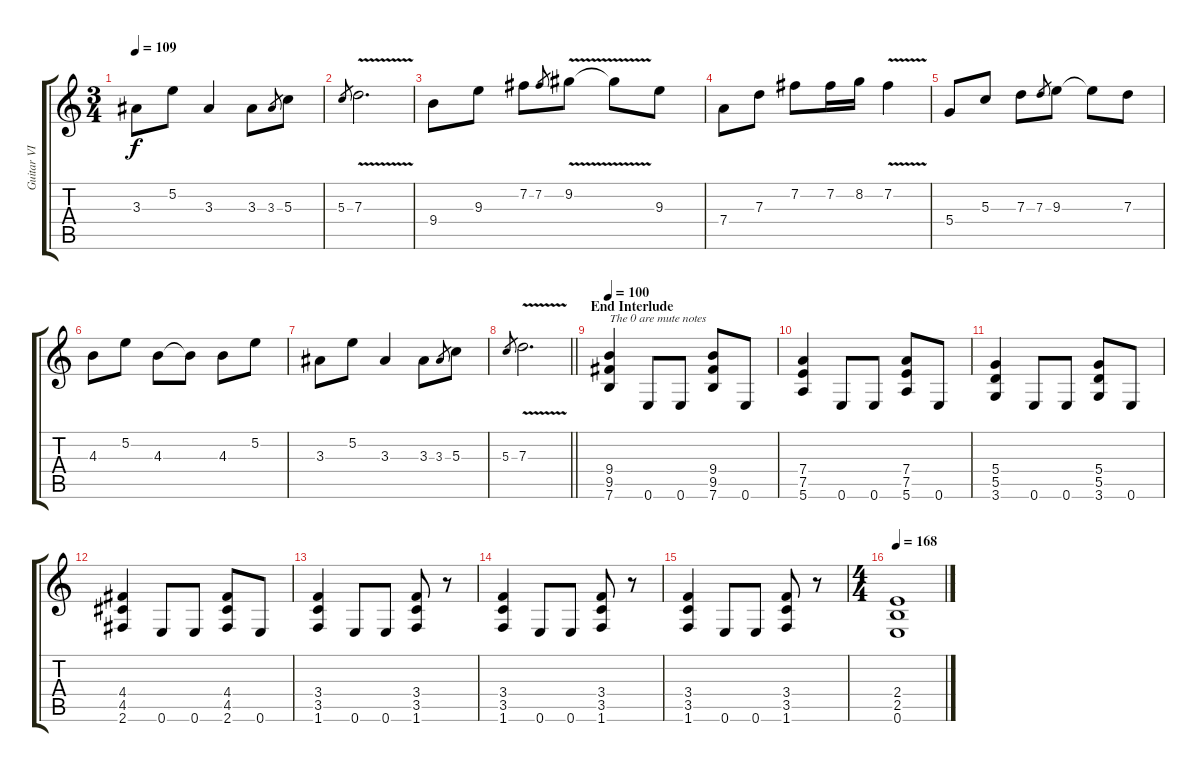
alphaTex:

\track ("Guitar VI Distortion" "Guitar VI ") {instrument distortionguitar}
\staff {score tabs}
\tuning (E4 B3 G3 D3 A2 E2) {hide}
\ts (3 4)
\tempo 109
\clef g2
\ks c
3.3.8{dy f} 5.2.8 3.3.4 3.3.8 3.3.8{gr} 5.3.8 |
5.3.8{gr} 7.3{v}.2{d} |
9.4.8 9.3.8 7.2.8 7.2.8{gr} 9.2{v}.8 9.2{t}.8 9.3.8 |
7.4.8 7.3.8 7.2.8 7.2.16 8.2.16 7.2{v}.4 |
5.4.8 5.3.8 7.3.8 7.3.8{gr} 9.3.8 9.3{t}.8 7.3.8 |
4.3.8 5.2.8 4.3.8 4.3{t}.8 4.3.8 5.2.8 |
3.3.8 5.2.8 3.3.4 3.3.8 3.3.8{gr} 5.3.8 |
\barLineRight lightlight
5.3.8{gr} 7.3{v}.2{d} |
\section ("" "End Interlude")
\tempo 100
(9.4 9.5 7.6).4{txt "The 0 are mute notes"} 0.6.8 0.6.8 (9.4 9.5 7.6).8 0.6.8 |
(7.4 7.5 5.6).4 0.6.8 0.6.8 (7.4 7.5 5.6).8 0.6.8 |
(5.4 5.5 3.6).4 0.6.8 0.6.8 (5.4 5.5 3.6).8 0.6.8 |
(4.4 4.5 2.6).4 0.6.8 0.6.8 (4.4 4.5 2.6).8 0.6.8 |
(3.4 3.5 1.6).4 0.6.8 0.6.8 (3.4 3.5 1.6).8 r.8 |
(3.4 3.5 1.6).4 0.6.8 0.6.8 (3.4 3.5 1.6).8 r.8 |
(3.4 3.5 1.6).4 0.6.8 0.6.8 (3.4 3.5 1.6).8 r.8 |
\ts (4 4)
\tempo 168
(2.4 2.5 0.6).1{volume 14}
